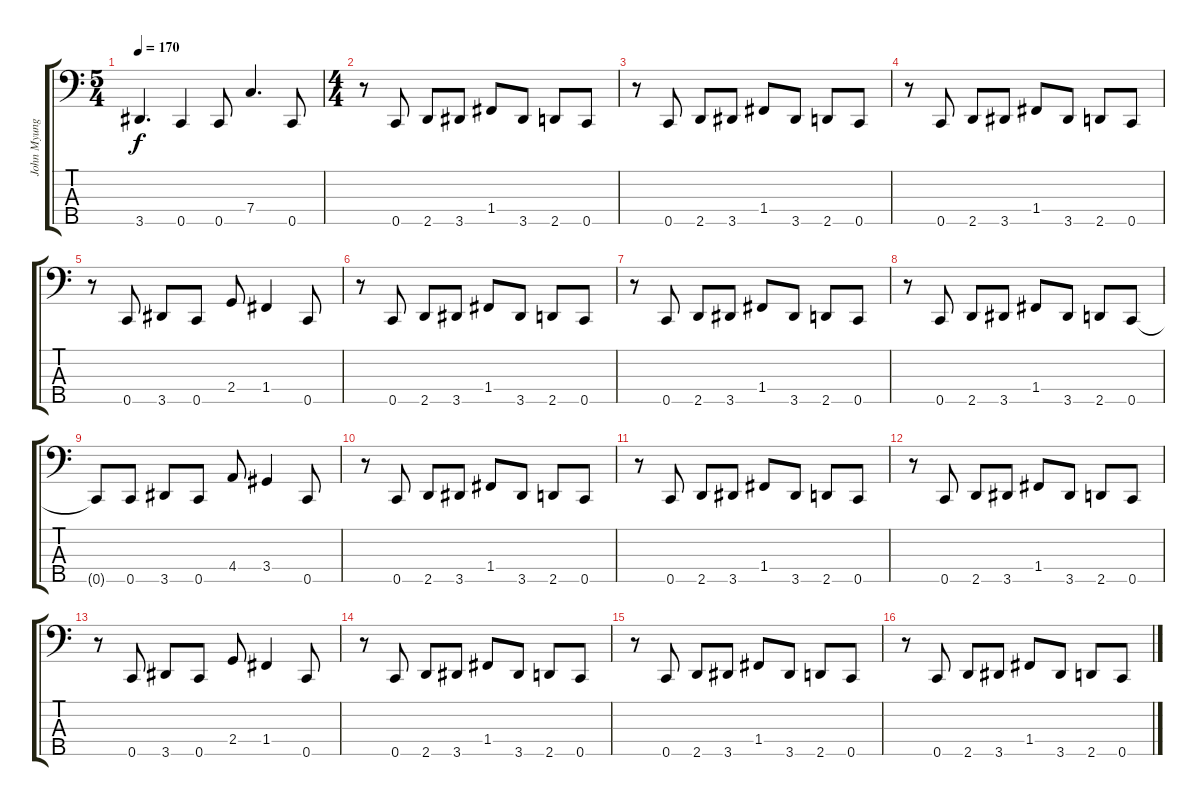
\track ("John Myung" "John Myung") {instrument electricbassfinger}
\staff {score tabs}
\tuning (Ab2 Eb2 Bb1 F1 C1) {hide}
\ts (5 4)
\tempo 170
\clef f4
\ks c
3.5.4{d dy f} 0.5.4 0.5.8 7.4.4{d} 0.5.8 |
\ts (4 4)
r.8 0.5.8 2.5.8 3.5.8 1.4.8 3.5.8 2.5.8 0.5.8 |
r.8 0.5.8 2.5.8 3.5.8 1.4.8 3.5.8 2.5.8 0.5.8 |
r.8 0.5.8 2.5.8 3.5.8 1.4.8 3.5.8 2.5.8 0.5.8 |
r.8 0.5.8 3.5.8 0.5.8 2.4.8 1.4.4 0.5.8 |
r.8 0.5.8 2.5.8 3.5.8 1.4.8 3.5.8 2.5.8 0.5.8 |
r.8 0.5.8 2.5.8 3.5.8 1.4.8 3.5.8 2.5.8 0.5.8 |
r.8 0.5.8 2.5.8 3.5.8 1.4.8 3.5.8 2.5.8 0.5.8 |
0.5{t}.8 0.5.8 3.5.8 0.5.8 4.4.8 3.4.4 0.5.8 |
r.8 0.5.8 2.5.8 3.5.8 1.4.8 3.5.8 2.5.8 0.5.8 |
r.8 0.5.8 2.5.8 3.5.8 1.4.8 3.5.8 2.5.8 0.5.8 |
r.8 0.5.8 2.5.8 3.5.8 1.4.8 3.5.8 2.5.8 0.5.8 |
r.8 0.5.8 3.5.8 0.5.8 2.4.8 1.4.4 0.5.8 |
r.8 0.5.8 2.5.8 3.5.8 1.4.8 3.5.8 2.5.8 0.5.8 |
r.8 0.5.8 2.5.8 3.5.8 1.4.8 3.5.8 2.5.8 0.5.8 |
r.8 0.5.8 2.5.8 3.5.8 1.4.8 3.5.8 2.5.8 0.5.8
